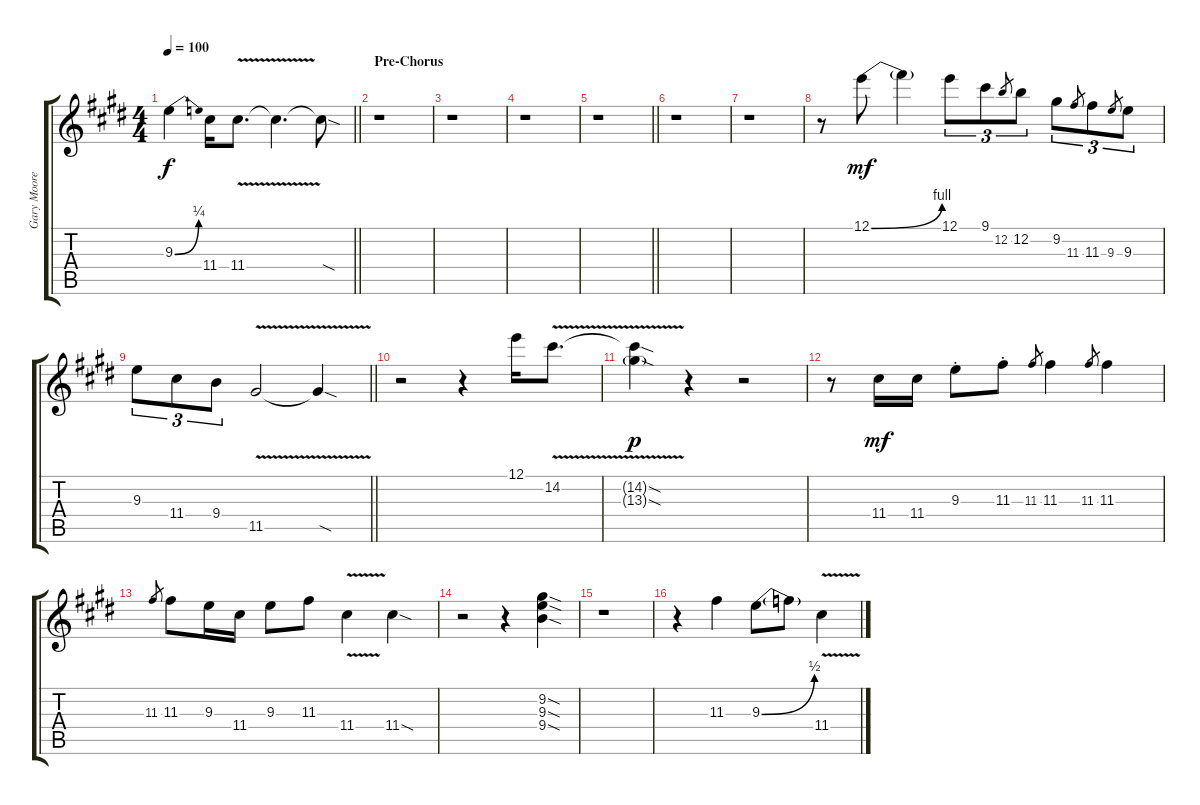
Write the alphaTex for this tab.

\track ("Gary Moore - Lead  w/dist" "Gary Moore") {instrument distortionguitar}
\staff {score tabs}
\tuning (E4 B3 G3 D3 A2 E2) {hide}
\ts (4 4)
\tempo 100
\clef g2
\barLineRight lightlight
\ks e
9.3{be (bend 0 0 60 1)}.4{dy f} 11.4.16 11.4{v}.8{d} 11.4{t}.4{d} 11.4{sod t}.8 |
\section ("" "Pre-Chorus")
r.1 |
r.1 |
r.1 |
\barLineRight lightlight
r.1 |
r.1 |
r.1 |
r.8 12.1{be (bend 0 0 60 4)}.8{dy mf} 12.1{t}.4 12.1.8{tu (3 2)} 9.1.8{tu (3 2)} 12.2.8{gr} 12.2.8{tu (3 2)} 9.2.8{tu (3 2)} 11.3.8{gr} 11.3.8{tu (3 2)} 9.3.8{gr} 9.3.8{tu (3 2)} |
\barLineRight lightlight
9.3.8{tu (3 2)} 11.4.8{tu (3 2)} 9.4.8{tu (3 2)} 11.5{v}.2 11.5{sod t}.4 |
r.2 r.4 12.1.16 14.2{v}.8{d} |
(14.2{sod t} 13.3{sod g}).4{dy p} r.4 r.2 |
r.8 11.4.16{dy mf} 11.4.16 9.3{st}.8 11.3{st}.8 11.3.8{gr} 11.3.4 11.3.8{gr} 11.3.4 |
11.3.8{gr} 11.3.8 9.3.16 11.4.16 9.3.8 11.3.8 11.4{v}.4 11.4{sod}.4 |
r.2 r.4 (9.2{sod} 9.3{sod} 9.4{sod}).4 |
r.1 |
r.4 11.3.4 9.3{be (bend 0 0 60 2)}.8 9.3{t}.8 11.4{v}.4
